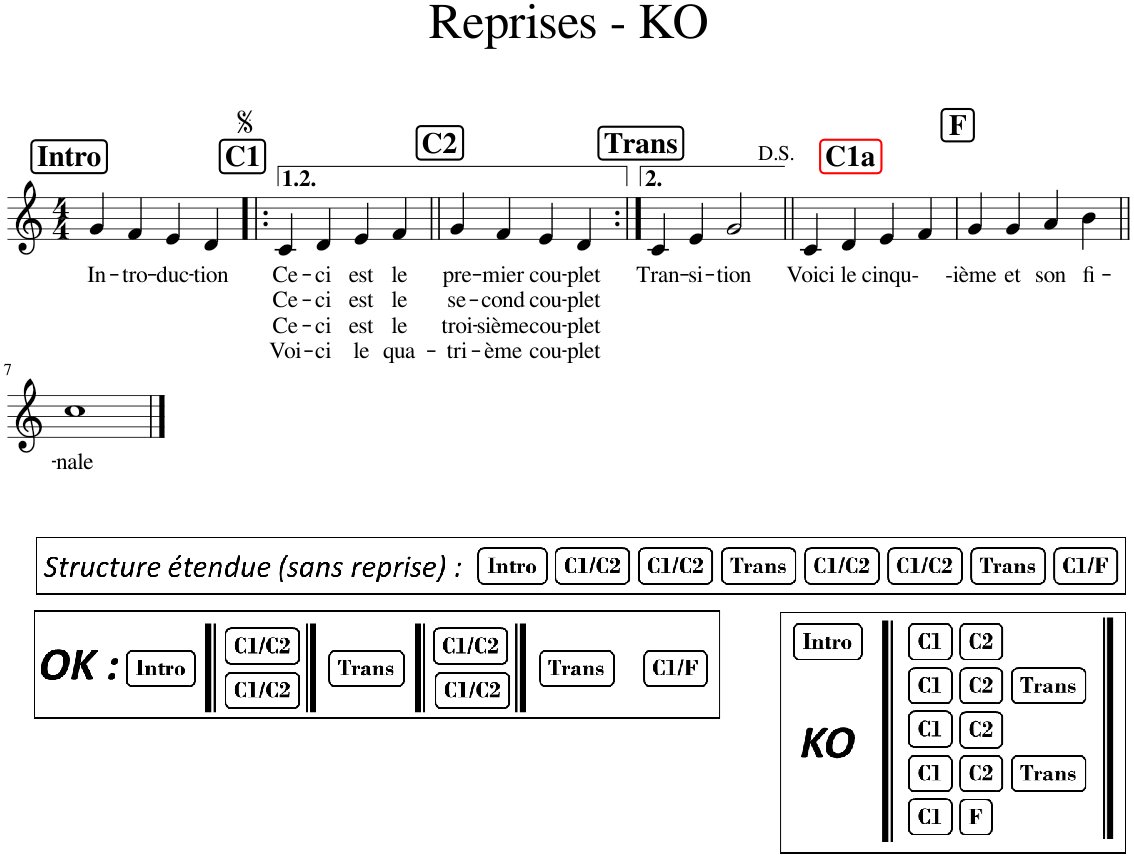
**kern	**text	**text	**text	**text
*part1	*part1	*part1	*part1	*part1
*staff1	*staff1	*staff1	*staff1	*staff1
*I"Piano	*	*	*	*
*I'Pno.	*	*	*	*
*clefG2	*	*	*	*
*k[]	*	*	*	*
*M4/4	*	*	*	*
!!LO:REH:place=s1:a:B:cj:fs=14:t=Intro
=1	=1	=1	=1	=1
!	!LO:LY:b	!	!	!
4g/	In-	.	.	.
!	!LO:LY:b	!	!	!
4f/	-tro-	.	.	.
!	!LO:LY:b	!	!	!
4e/	-duc-	.	.	.
!	!LO:LY:b	!	!	!
4d/	-tion	.	.	.
!!LO:REH:place=s1:a:B:cj:fs=14:t=C1
=2!|:	=2!|:	=2!|:	=2!|:	=2!|:
!	!LO:LY:b	!LO:LY:b	!LO:LY:b	!LO:LY:b
4c/	Ce-	Ce-	Ce-	Voi-
!	!LO:LY:b	!LO:LY:b	!LO:LY:b	!LO:LY:b
4d/	-ci	-ci	-ci	-ci
!	!LO:LY:b	!LO:LY:b	!LO:LY:b	!LO:LY:b
4e/	est	est	est	le
!	!LO:LY:b	!LO:LY:b	!LO:LY:b	!LO:LY:b
4f/	le	le	le	qua-
!!LO:REH:place=s1:a:B:cj:fs=14:t=C2
=3||	=3||	=3||	=3||	=3||
!	!LO:LY:b	!LO:LY:b	!LO:LY:b	!LO:LY:b
4g/	pre-	se-	troi-	-tri-
!	!LO:LY:b	!LO:LY:b	!LO:LY:b	!LO:LY:b
4f/	-mier	-cond	-sième	-ème
!	!LO:LY:b	!LO:LY:b	!LO:LY:b	!LO:LY:b
4e/	cou-	cou-	cou-	cou-
!	!LO:LY:b	!LO:LY:b	!LO:LY:b	!LO:LY:b
4d/	-plet	-plet	-plet	-plet
!!LO:REH:place=s1:a:B:cj:fs=14:t=Trans
=4:|!	=4:|!	=4:|!	=4:|!	=4:|!
!	!LO:LY:b	!	!	!
4c/	Tran-	.	.	.
!	!LO:LY:b	!	!	!
4e/	-si-	.	.	.
!	!LO:LY:b	!	!	!
2g/	-tion	.	.	.
!!LO:REH:place=s1:a:B:cj:fs=14:t=C1a
=5||	=5||	=5||	=5||	=5||
!	!LO:LY:b	!	!	!
4c/	Voici	.	.	.
!	!LO:LY:b	!	!	!
4d/	le	.	.	.
!	!LO:LY:b	!	!	!
4e/	cinqu-	.	.	.
4f/	.	.	.	.
!!LO:REH:place=s1:a:B:cj:fs=14:t=F
=6	=6	=6	=6	=6
!	!LO:LY:b	!	!	!
4g/	-ième	.	.	.
!	!LO:LY:b	!	!	!
4g/	et	.	.	.
!	!LO:LY:b	!	!	!
4a/	son	.	.	.
!	!LO:LY:b	!	!	!
4b\	fi-	.	.	.
!!LO:LB:g=z
=7||	=7||	=7||	=7||	=7||
!	!LO:LY:b	!	!	!
1cc	-nale	.	.	.
==	==	==	==	==
*-	*-	*-	*-	*-
